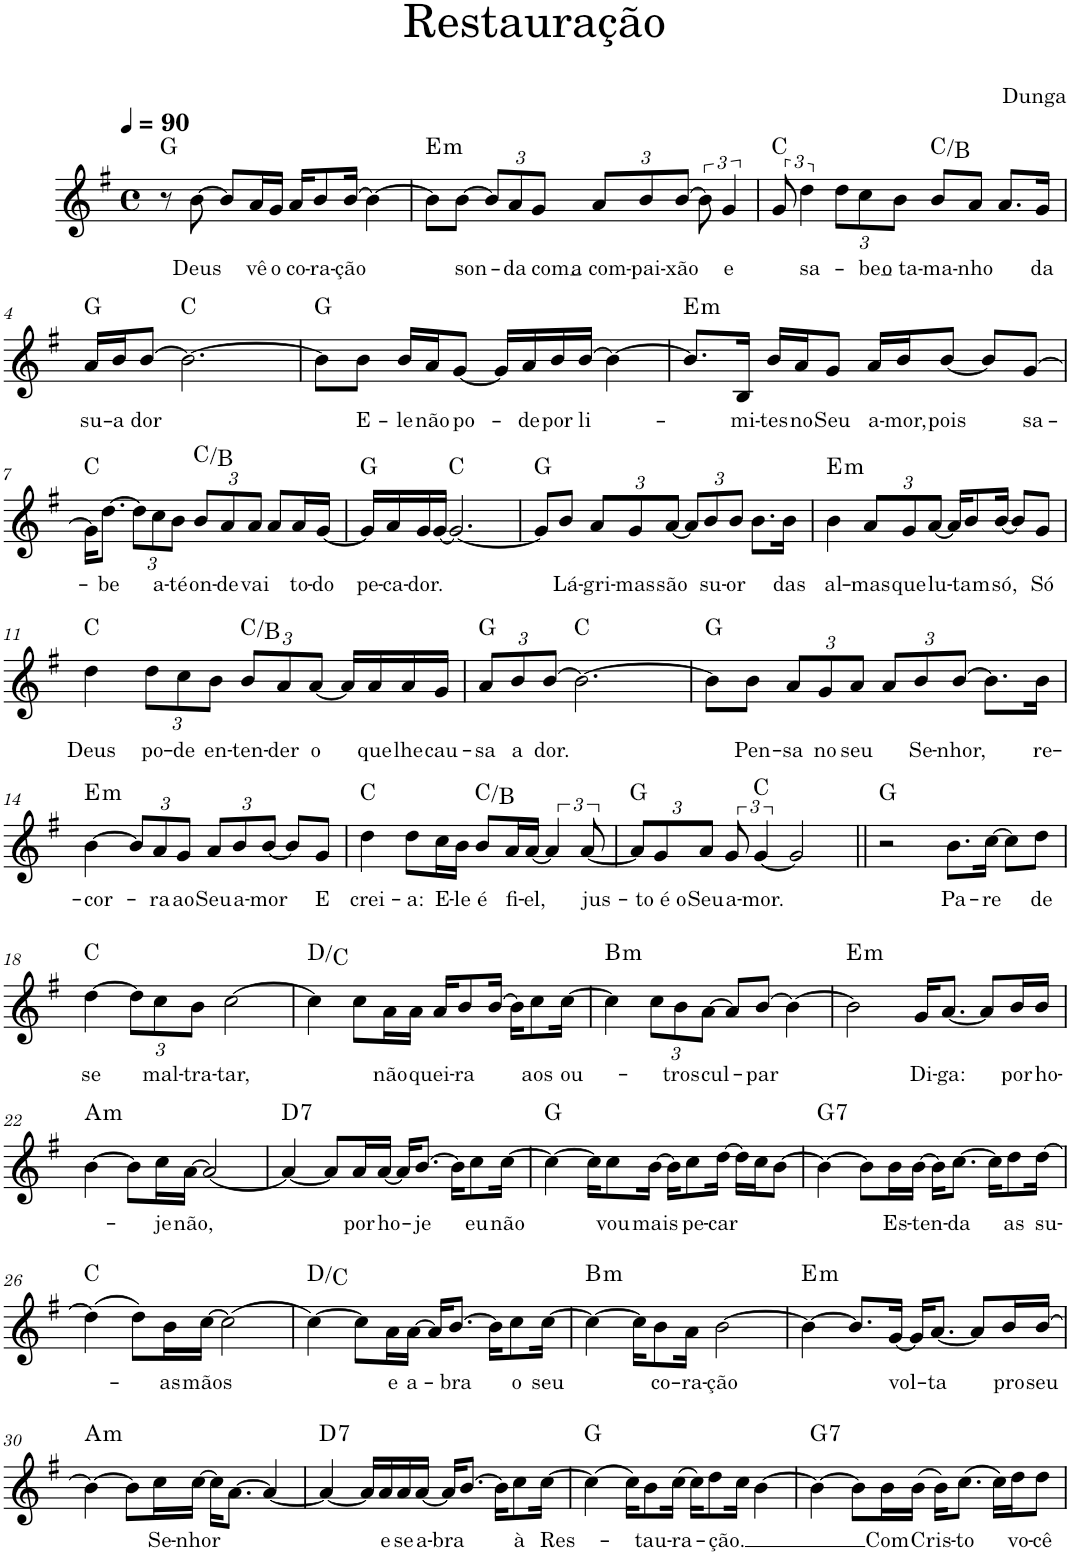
**kern	**text	**harte
*part1	*part1	*part1
*staff1	*staff1	*
*I"Voz	*	*
*I'Vo.	*	*
*clefG2	*	*
*k[f#]	*	*
*M4/4	*	*
*met(c)	*	*
*MM90	*	*
=1	=1	=1
8r	.	G:maj
!	!LO:LY:b	!
[8b\	Deus	.
8b/L]	.	.
!	!LO:LY:b	!
16a/L	vê	.
!	!LO:LY:b	!
16g/JJ	o	.
!	!LO:LY:b	!
16a/KL	co-	.
!	!LO:LY:b	!
8b/	-ra-	.
!	!LO:LY:b	!
[16b/Jk	-ção	.
4b\_	.	.
=2	=2	=2
!	!	!LO:H:kt=m
8b\L]	.	E:min
!	!LO:LY:b	!
[8b\J	son-	.
*Xbrackettup	*	*
12b/L]	.	.
!	!LO:LY:b	!
12a/	da	.
!	!LO:LY:b	!
12g/J	com	.
!	!LO:LY:b	!
12a/L	a com-	.
!	!LO:LY:b	!
12b/	-pai-	.
!	!LO:LY:b	!
[12b/J	-xão	.
*brackettup	*	*
12b\]	.	.
!	!LO:LY:b	!
6g/	e	.
=3	=3	=3
12g/	.	C:maj
!	!LO:LY:b	!
6dd\	sa-	.
*Xbrackettup	*	*
12dd\L	.	.
!	!LO:LY:b	!
12cc\	be	.
!	!LO:LY:b	!
12b\J	o ta-	.
!	!LO:LY:b	!
8b/L	-ma-	C:maj/7
!	!LO:LY:b	!
8a/J	-nho	.
8.a/L	.	.
!	!LO:LY:b	!
16g/Jk	da	.
!!LO:LB:g=z
=4	=4	=4
!	!LO:LY:b	!
16a/LL	su-	G:maj
!	!LO:LY:b	!
16b/J	-a	.
!	!LO:LY:b	!
[8b/J	dor	.
2.b\_	.	C:maj
=5	=5	=5
8b\L]	.	G:maj
!	!LO:LY:b	!
8b\J	E-	.
!	!LO:LY:b	!
16b/LL	-le	.
!	!LO:LY:b	!
16a/J	não	.
!	!LO:LY:b	!
[8g/J	po-	.
16g/LL]	.	.
!	!LO:LY:b	!
16a/	de	.
!	!LO:LY:b	!
16b/	por	.
!	!LO:LY:b	!
[16b/JJ	li-	.
4b\_	.	.
=6	=6	=6
!	!	!LO:H:kt=m
8.b/L]	.	E:min
!	!LO:LY:b	!
16B/Jk	-mi-	.
!	!LO:LY:b	!
16b/LL	-tes	.
!	!LO:LY:b	!
16a/J	no	.
!	!LO:LY:b	!
8g/J	Seu	.
!	!LO:LY:b	!
16a/LL	a-	.
!	!LO:LY:b	!
16b/J	-mor,	.
!	!LO:LY:b	!
[8b/J	pois	.
8b/L]	.	.
!	!LO:LY:b	!
[8g/J	sa-	.
!!LO:LB:g=z
=7	=7	=7
16g\KL]	.	C:maj
!	!LO:LY:b	!
[8.dd\J	-be	.
12dd\L]	.	.
!	!LO:LY:b	!
12cc\	a-	.
!	!LO:LY:b	!
12b\J	-té	.
!	!LO:LY:b	!
12b/L	on-	C:maj/7
!	!LO:LY:b	!
12a/	-de	.
!	!LO:LY:b	!
12a/J	vai	.
8a/L	.	.
!	!LO:LY:b	!
16a/L	to-	.
!	!LO:LY:b	!
[16g/JJ	-do	.
=8	=8	=8
!	!LO:LY:b	!
16g/LL]	pe-	G:maj
!	!LO:LY:b	!
16a/	-ca-	.
!	!LO:LY:b	!
16g/	-dor.	.
[16g/JJ	.	.
2.g/_	.	C:maj
=9	=9	=9
8g/L]	.	G:maj
!	!LO:LY:b	!
8b/J	Lá-	.
!	!LO:LY:b	!
12a/L	-gri-	.
!	!LO:LY:b	!
12g/	-mas	.
!	!LO:LY:b	!
[12a/J	são	.
12a/L]	.	.
!	!LO:LY:b	!
12b/	su-	.
!	!LO:LY:b	!
12b/J	-or	.
8.b\L	.	.
!	!LO:LY:b	!
16b\Jk	das	.
=10	=10	=10
!	!LO:LY:b	!LO:H:kt=m
4b\	al-	E:min
!	!LO:LY:b	!
12a/L	-mas	.
!	!LO:LY:b	!
12g/	que	.
!	!LO:LY:b	!
[12a/J	lu-	.
16a/KL]	.	.
!	!LO:LY:b	!
8b/	-tam	.
!	!LO:LY:b	!
[16b/Jk	só,	.
8b/L]	.	.
!	!LO:LY:b	!
8g/J	Só	.
!!LO:LB:g=z
=11	=11	=11
!	!LO:LY:b	!
4dd\	Deus	C:maj
!	!LO:LY:b	!
12dd\L	po-	.
!	!LO:LY:b	!
12cc\	-de	.
!	!LO:LY:b	!
12b\J	en-	.
!	!LO:LY:b	!
12b/L	-ten-	C:maj/7
!	!LO:LY:b	!
12a/	-der	.
!	!LO:LY:b	!
[12a/J	o	.
16a/LL]	.	.
!	!LO:LY:b	!
16a/	que	.
!	!LO:LY:b	!
16a/	lhe	.
!	!LO:LY:b	!
16g/JJ	cau-	.
=12	=12	=12
!	!LO:LY:b	!
12a/L	-sa	G:maj
!	!LO:LY:b	!
12b/	a	.
!	!LO:LY:b	!
[12b/J	dor.	.
2.b\_	.	C:maj
=13	=13	=13
8b\L]	.	G:maj
!	!LO:LY:b	!
8b\J	Pen-	.
!	!LO:LY:b	!
12a/L	-sa	.
!	!LO:LY:b	!
12g/	no	.
!	!LO:LY:b	!
12a/J	seu	.
12a/L	.	.
!	!LO:LY:b	!
12b/	Se-	.
!	!LO:LY:b	!
[12b/J	-nhor,	.
8.b\L]	.	.
!	!LO:LY:b	!
16b\Jk	re-	.
!!LO:LB:g=z
=14	=14	=14
!	!LO:LY:b	!LO:H:kt=m
[4b\	-cor-	E:min
12b/L]	.	.
!	!LO:LY:b	!
12a/	-ra	.
!	!LO:LY:b	!
12g/J	ao	.
!	!LO:LY:b	!
12a/L	Seu	.
!	!LO:LY:b	!
12b/	a-	.
!	!LO:LY:b	!
[12b/J	-mor	.
8b/L]	.	.
!	!LO:LY:b	!
8g/J	E	.
=15	=15	=15
!	!LO:LY:b	!
4dd\	crei-	C:maj
!	!LO:LY:b	!
8dd\L	-a:	.
!	!LO:LY:b	!
16cc\L	E-	.
!	!LO:LY:b	!
16b\JJ	-le	.
!	!LO:LY:b	!
8b/L	é	C:maj/7
!	!LO:LY:b	!
16a/L	fi-	.
!	!LO:LY:b	!
[16a/JJ	-el,	.
4a/]	.	.
=16	=16	=16
12a/L]	.	G:maj
!	!LO:LY:b	!
12g/	-to é o	.
!	!LO:LY:b	!
12a/J	Seu	.
*brackettup	*	*
!	!LO:LY:b	!
12g/	a-	.
!	!LO:LY:b	!
[6g/	-mor.	C:maj
2g/]	.	.
=17||	=17||	=17||
2r	.	G:maj
!	!LO:LY:b	!
8.b\L	Pa-	.
!	!LO:LY:b	!
[16cc\Jk	-re	.
8cc\L]	.	.
!	!LO:LY:b	!
8dd\J	de	.
!!LO:LB:g=z
=18	=18	=18
!	!LO:LY:b	!
[4dd\	se	C:maj
*Xbrackettup	*	*
12dd\L]	.	.
!	!LO:LY:b	!
12cc\	mal-	.
!	!LO:LY:b	!
12b\J	-tra-	.
!	!LO:LY:b	!
[2cc\	-tar,	.
=19	=19	=19
4cc\]	.	D:maj/b7
8cc\L	.	.
!	!LO:LY:b	!
16a\L	não	.
!	!LO:LY:b	!
16a\JJ	quei-	.
16a/KL	.	.
!	!LO:LY:b	!
8b/	-ra	.
[16b/Jk	.	.
16b\KL]	.	.
!	!LO:LY:b	!
8cc\	aos	.
!	!LO:LY:b	!
[16cc\Jk	ou-	.
=20	=20	=20
!	!	!LO:H:kt=m
4cc\]	.	B:min
12cc\L	.	.
!	!LO:LY:b	!
12b\	-tros	.
!	!LO:LY:b	!
[12a\J	cul-	.
8a/L]	.	.
!	!LO:LY:b	!
[8b/J	-par	.
4b\_	.	.
=21	=21	=21
!	!	!LO:H:kt=m
2b\]	.	E:min
!	!LO:LY:b	!
16g/KL	Di-	.
!	!LO:LY:b	!
[8.a/J	-ga:	.
8a/L]	.	.
!	!LO:LY:b	!
16b/L	por	.
!	!LO:LY:b	!
16b/JJ	ho-	.
!!LO:LB:g=z
=22	=22	=22
!	!	!LO:H:kt=m
[4b\	.	A:min
8b\L]	.	.
!	!LO:LY:b	!
16cc\L	-je	.
!	!LO:LY:b	!
[16a\JJ	não,	.
2a/_	.	.
=23	=23	=23
!	!	!LO:H:kt=7
4a/_	.	D:7
8a/L]	.	.
!	!LO:LY:b	!
16a/L	por	.
!	!LO:LY:b	!
[16a/JJ	ho-	.
16a/KL]	.	.
!	!LO:LY:b	!
[8.b/J	-je	.
16b\KL]	.	.
!	!LO:LY:b	!
8cc\	eu	.
!	!LO:LY:b	!
[16cc\Jk	não	.
=24	=24	=24
4cc\_	.	G:maj
16cc\KL]	.	.
!	!LO:LY:b	!
8cc\	vou	.
!	!LO:LY:b	!
[16b\Jk	mais	.
16b\KL]	.	.
!	!LO:LY:b	!
8cc\	pe-	.
!	!LO:LY:b	!
[16dd\Jk	-car	.
16dd\LL]	.	.
16cc\J	.	.
[8b\J	.	.
=25	=25	=25
!	!	!LO:H:kt=7
4b\_	.	G:7
8b\L]	.	.
!	!LO:LY:b	!
16b\L	Es-	.
!	!LO:LY:b	!
[16b\JJ	-ten-	.
16b\KL]	.	.
!	!LO:LY:b	!
[8.cc\J	-da	.
16cc\KL]	.	.
!	!LO:LY:b	!
8dd\	as	.
!	!LO:LY:b	!
[16dd\Jk	su-	.
!!LO:LB:g=z
=26	=26	=26
(4dd\]	.	C:maj
8dd\L)	.	.
!	!LO:LY:b	!
16b\L	-as	.
!	!LO:LY:b	!
[16cc\JJ	mãos	.
(2cc\]	.	.
=27	=27	=27
[4cc\)	.	D:maj/b7
8cc\L]	.	.
!	!LO:LY:b	!
16a\L	e	.
!	!LO:LY:b	!
[16a\JJ	a-	.
16a/KL]	.	.
!	!LO:LY:b	!
[8.b/J	-bra	.
16b\KL]	.	.
!	!LO:LY:b	!
8cc\	o	.
!	!LO:LY:b	!
[16cc\Jk	seu	.
=28	=28	=28
!	!	!LO:H:kt=m
4cc\_	.	B:min
16cc\KL]	.	.
!	!LO:LY:b	!
8b\	co-	.
!	!LO:LY:b	!
16a\Jk	-ra-	.
!	!LO:LY:b	!
[2b\	-ção	.
=29	=29	=29
!	!	!LO:H:kt=m
4b\_	.	E:min
8.b/L]	.	.
!	!LO:LY:b	!
[16g/Jk	vol-	.
16g/KL]	.	.
!	!LO:LY:b	!
[8.a/J	-ta	.
8a/L]	.	.
!	!LO:LY:b	!
16b/L	pro	.
!	!LO:LY:b	!
[16b/JJ	seu	.
!!LO:LB:g=z
=30	=30	=30
!	!	!LO:H:kt=m
4b\_	.	A:min
8b\L]	.	.
!	!LO:LY:b	!
16cc\L	Se-	.
!	!LO:LY:b	!
[16cc\JJ	-nhor	.
16cc\KL]	.	.
[8.a\J	.	.
4a/_	.	.
=31	=31	=31
!	!	!LO:H:kt=7
4a/_	.	D:7
16a/LL]	.	.
!	!LO:LY:b	!
16a/	e	.
!	!LO:LY:b	!
16a/	se	.
!	!LO:LY:b	!
[16a/JJ	a-	.
!	!LO:LY:b	!
16a/KL]	-bra	.
[8.b/J	.	.
16b\KL]	.	.
!	!LO:LY:b	!
8cc\	à	.
!	!LO:LY:b	!
[16cc\Jk	Res-	.
=32	=32	=32
(4cc\]	.	G:maj
16cc\KL)	.	.
!	!LO:LY:b	!
8b\	tau-	.
!	!LO:LY:b	!
(16cc\Jk	-ra-	.
16cc\KL)	.	.
!	!LO:LY:b	!
8dd\	-ção.	.
16cc\Jk	.	.
[4b\	.	.
=33	=33	=33
!	!	!LO:H:kt=7
4b\_	.	G:7
8b\L]	.	.
!	!LO:LY:b	!
16b\L	Com	.
!	!LO:LY:b	!
(16b\JJ	Cris-	.
16b\KL)	.	.
!	!LO:LY:b	!
(8.cc\J	to	.
16cc\LL)	.	.
!	!LO:LY:b	!
16dd\J	vo-	.
!	!LO:LY:b	!
8dd\J	-cê	.
=	=	=
*-	*-	*-
